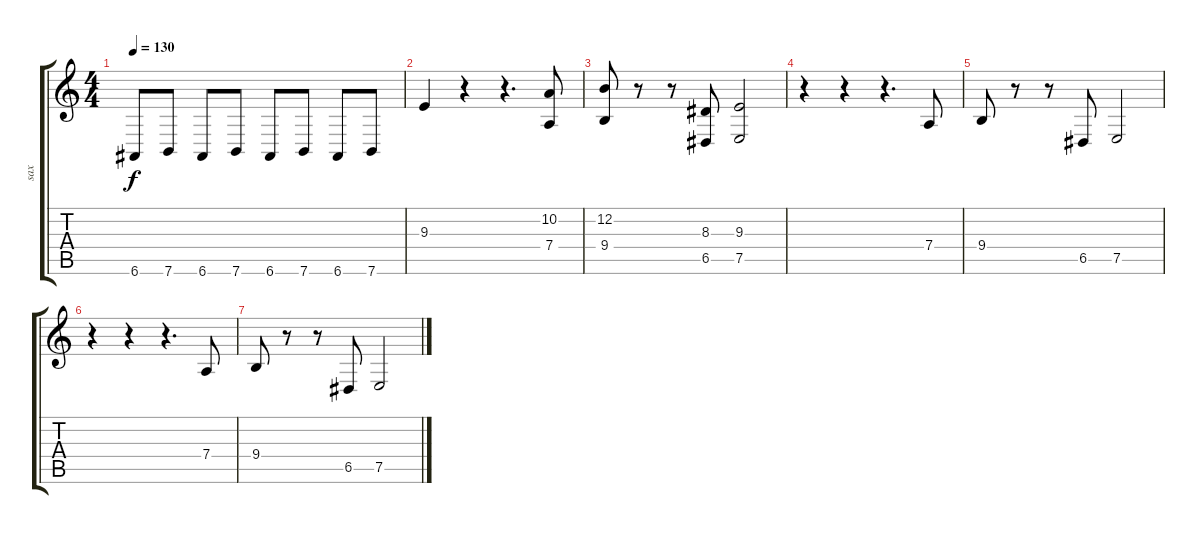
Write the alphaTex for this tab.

\track ("sax" "sax") {instrument tenorsax}
\staff {score tabs}
\tuning (E4 B3 G3 D3 A2 E2) {hide}
\ts (4 4)
\tempo 130
\clef g2
\ks c
6.6.8{dy f} 7.6.8 6.6.8 7.6.8 6.6.8 7.6.8 6.6.8 7.6.8 |
9.3.4 r.4 r.4{d} (10.2 7.4).8 |
(12.2 9.4).8 r.8 r.8 (8.3 6.5).8 (9.3 7.5).2 |
r.4 r.4 r.4{d} 7.4.8 |
9.4.8 r.8 r.8 6.5.8 7.5.2 |
r.4 r.4 r.4{d} 7.4.8 |
9.4.8 r.8 r.8 6.5.8 7.5.2
